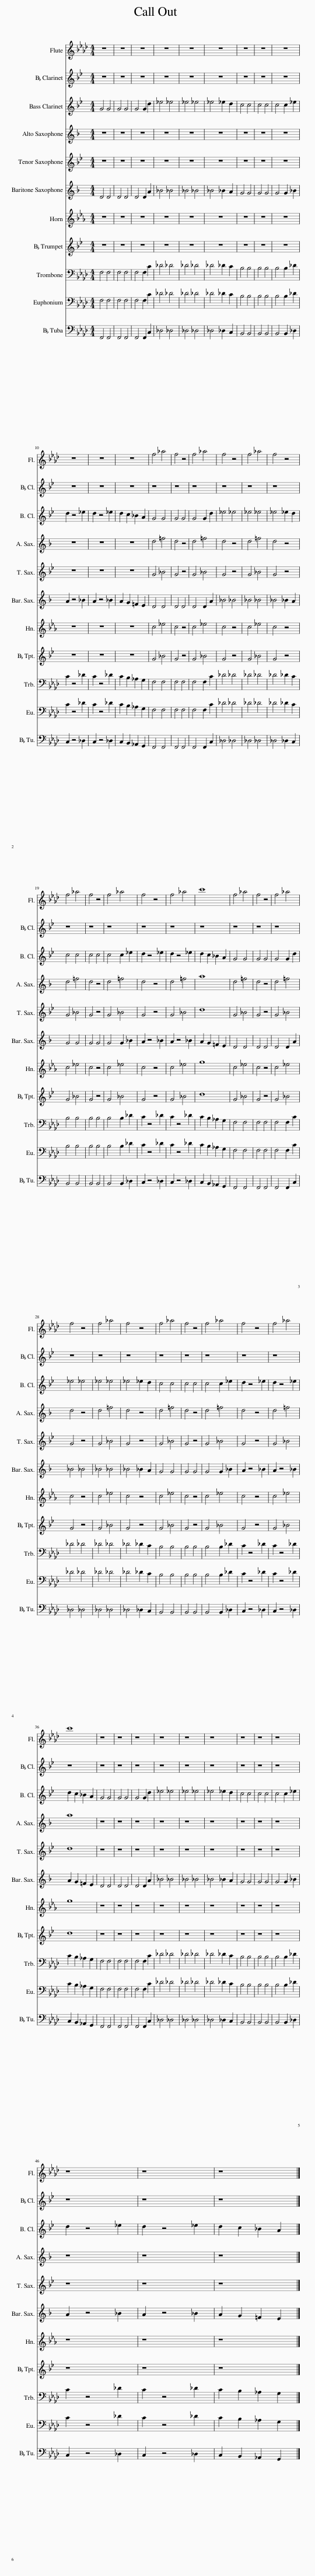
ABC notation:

X:1
%%score 1 2 3 4 5 6 7 8 9 10
L:1/8
M:4/4
I:linebreak $
K:Ab
V:1 treble
V:2 treble transpose=-14
V:3 treble transpose=-9
V:4 treble transpose=-14
V:5 treble transpose=-21
V:6 treble transpose=-7
V:7 treble transpose=-2
V:8 bass
V:9 bass
V:10 bass
V:1
 z8 | z8 | z8 | z8 | z8 | %5
 z8 | z8 | z8 | z8 |$ z8 | %10
 z8 | z8 | f4 _a4 | f4 z4 | f4 _a4 | %15
 f4 z4 | f4 _a4 | f4 z4 |$ f4 _a4 | f4 z4 | %20
 f4 _a4 | f4 z4 | f4 _a4 | c'8 | f4 _a4 | %25
 f4 z4 | f4 _a4 |$ f4 z4 | f4 _a4 | f4 z4 | %30
 f4 _a4 | f4 z4 | f4 _a4 | f4 z4 | f4 _a4 |$ %35
 c'8 | z8 | z8 | z8 | z8 | %40
 z8 | z8 | z8 | z8 | z8 |$ %45
 z8 | z8 | z8 |] %48
V:2
[K:Bb] G4 G4 | G4 G4 | G4 G2 d2 | _e4 _e4 | _e4 _e4 | %5
 _e4 _e2 d2 | c4 c4 | c4 c4 | c4 c2 _e2 |$ d2 z4 _e2 | %10
 d2 z4 _e2 | d2 c2 _B2 A2 | G4 G4 | G4 G4 | G4 G2 d2 | %15
 _e4 _e4 | _e4 _e4 | _e4 _e2 d2 |$ c4 c4 | c4 c4 | %20
 c4 c2 _e2 | d2 z4 _e2 | d2 z4 _e2 | d2 c2 _B2 A2 | G4 G4 | %25
 G4 G4 | G4 G2 d2 |$ _e4 _e4 | _e4 _e4 | _e4 _e2 d2 | %30
 c4 c4 | c4 c4 | c4 c2 _e2 | d2 z4 _e2 | d2 z4 _e2 |$ %35
 d2 c2 _B2 A2 | G4 G4 | G4 G4 | G4 G2 d2 | _e4 _e4 | %40
 _e4 _e4 | _e4 _e2 d2 | c4 c4 | c4 c4 | c4 c2 _e2 |$ %45
 d2 z4 _e2 | d2 z4 _e2 | d2 c2 _B2 A2 |] %48
V:3
[K:F] z8 | z8 | z8 | z8 | z8 | %5
 z8 | z8 | z8 | z8 |$ z8 | %10
 z8 | z8 | d4 =f4 | d4 z4 | d4 =f4 | %15
 d4 z4 | d4 =f4 | d4 z4 |$ d4 =f4 | d4 z4 | %20
 d4 =f4 | d4 z4 | d4 =f4 | a8 | d4 =f4 | %25
 d4 z4 | d4 =f4 |$ d4 z4 | d4 =f4 | d4 z4 | %30
 d4 =f4 | d4 z4 | d4 =f4 | d4 z4 | d4 =f4 |$ %35
 a8 | z8 | z8 | z8 | z8 | %40
 z8 | z8 | z8 | z8 | z8 |$ %45
 z8 | z8 | z8 |] %48
V:4
[K:Bb] z8 | z8 | z8 | z8 | z8 | %5
 z8 | z8 | z8 | z8 |$ z8 | %10
 z8 | z8 | G4 _B4 | G4 z4 | G4 _B4 | %15
 G4 z4 | G4 _B4 | G4 z4 |$ G4 _B4 | G4 z4 | %20
 G4 _B4 | G4 z4 | G4 _B4 | d8 | G4 _B4 | %25
 G4 z4 | G4 _B4 |$ G4 z4 | G4 _B4 | G4 z4 | %30
 G4 _B4 | G4 z4 | G4 _B4 | G4 z4 | G4 _B4 |$ %35
 d8 | z8 | z8 | z8 | z8 | %40
 z8 | z8 | z8 | z8 | z8 |$ %45
 z8 | z8 | z8 |] %48
V:5
[K:F] D4 D4 | D4 D4 | D4 D2 A2 | _B4 _B4 | _B4 _B4 | %5
 _B4 _B2 A2 | G4 G4 | G4 G4 | G4 G2 _B2 |$ A2 z4 _B2 | %10
 A2 z4 _B2 | A2 G2 =F2 E2 | D4 D4 | D4 D4 | D4 D2 A2 | %15
 _B4 _B4 | _B4 _B4 | _B4 _B2 A2 |$ G4 G4 | G4 G4 | %20
 G4 G2 _B2 | A2 z4 _B2 | A2 z4 _B2 | A2 G2 =F2 E2 | D4 D4 | %25
 D4 D4 | D4 D2 A2 |$ _B4 _B4 | _B4 _B4 | _B4 _B2 A2 | %30
 G4 G4 | G4 G4 | G4 G2 _B2 | A2 z4 _B2 | A2 z4 _B2 |$ %35
 A2 G2 =F2 E2 | D4 D4 | D4 D4 | D4 D2 A2 | _B4 _B4 | %40
 _B4 _B4 | _B4 _B2 A2 | G4 G4 | G4 G4 | G4 G2 _B2 |$ %45
 A2 z4 _B2 | A2 z4 _B2 | A2 G2 =F2 E2 |] %48
V:6
[K:Eb] z8 | z8 | z8 | z8 | z8 | %5
 z8 | z8 | z8 | z8 |$ z8 | %10
 z8 | z8 | c4 _e4 | c4 z4 | c4 _e4 | %15
 c4 z4 | c4 _e4 | c4 z4 |$ c4 _e4 | c4 z4 | %20
 c4 _e4 | c4 z4 | c4 _e4 | g8 | c4 _e4 | %25
 c4 z4 | c4 _e4 |$ c4 z4 | c4 _e4 | c4 z4 | %30
 c4 _e4 | c4 z4 | c4 _e4 | c4 z4 | c4 _e4 |$ %35
 g8 | z8 | z8 | z8 | z8 | %40
 z8 | z8 | z8 | z8 | z8 |$ %45
 z8 | z8 | z8 |] %48
V:7
[K:Bb] z8 | z8 | z8 | z8 | z8 | %5
 z8 | z8 | z8 | z8 |$ z8 | %10
 z8 | z8 | G4 _B4 | G4 z4 | G4 _B4 | %15
 G4 z4 | G4 _B4 | G4 z4 |$ G4 _B4 | G4 z4 | %20
 G4 _B4 | G4 z4 | G4 _B4 | d8 | G4 _B4 | %25
 G4 z4 | G4 _B4 |$ G4 z4 | G4 _B4 | G4 z4 | %30
 G4 _B4 | G4 z4 | G4 _B4 | G4 z4 | G4 _B4 |$ %35
 d8 | z8 | z8 | z8 | z8 | %40
 z8 | z8 | z8 | z8 | z8 |$ %45
 z8 | z8 | z8 |] %48
V:8
 F,4 F,4 | F,4 F,4 | F,4 F,2 C2 | _D4 _D4 | _D4 _D4 | %5
 _D4 _D2 C2 | B,4 B,4 | B,4 B,4 | B,4 B,2 _D2 |$ C2 z4 _D2 | %10
 C2 z4 _D2 | C2 B,2 _A,2 G,2 | F,4 F,4 | F,4 F,4 | F,4 F,2 C2 | %15
 _D4 _D4 | _D4 _D4 | _D4 _D2 C2 |$ B,4 B,4 | B,4 B,4 | %20
 B,4 B,2 _D2 | C2 z4 _D2 | C2 z4 _D2 | C2 B,2 _A,2 G,2 | F,4 F,4 | %25
 F,4 F,4 | F,4 F,2 C2 |$ _D4 _D4 | _D4 _D4 | _D4 _D2 C2 | %30
 B,4 B,4 | B,4 B,4 | B,4 B,2 _D2 | C2 z4 _D2 | C2 z4 _D2 |$ %35
 C2 B,2 _A,2 G,2 | F,4 F,4 | F,4 F,4 | F,4 F,2 C2 | _D4 _D4 | %40
 _D4 _D4 | _D4 _D2 C2 | B,4 B,4 | B,4 B,4 | B,4 B,2 _D2 |$ %45
 C2 z4 _D2 | C2 z4 _D2 | C2 B,2 _A,2 G,2 |] %48
V:9
 F,4 F,4 | F,4 F,4 | F,4 F,2 C2 | _D4 _D4 | _D4 _D4 | %5
 _D4 _D2 C2 | B,4 B,4 | B,4 B,4 | B,4 B,2 _D2 |$ C2 z4 _D2 | %10
 C2 z4 _D2 | C2 B,2 _A,2 G,2 | F,4 F,4 | F,4 F,4 | F,4 F,2 C2 | %15
 _D4 _D4 | _D4 _D4 | _D4 _D2 C2 |$ B,4 B,4 | B,4 B,4 | %20
 B,4 B,2 _D2 | C2 z4 _D2 | C2 z4 _D2 | C2 B,2 _A,2 G,2 | F,4 F,4 | %25
 F,4 F,4 | F,4 F,2 C2 |$ _D4 _D4 | _D4 _D4 | _D4 _D2 C2 | %30
 B,4 B,4 | B,4 B,4 | B,4 B,2 _D2 | C2 z4 _D2 | C2 z4 _D2 |$ %35
 C2 B,2 _A,2 G,2 | F,4 F,4 | F,4 F,4 | F,4 F,2 C2 | _D4 _D4 | %40
 _D4 _D4 | _D4 _D2 C2 | B,4 B,4 | B,4 B,4 | B,4 B,2 _D2 |$ %45
 C2 z4 _D2 | C2 z4 _D2 | C2 B,2 _A,2 G,2 |] %48
V:10
 F,,4 F,,4 | F,,4 F,,4 | F,,4 F,,2 C,2 | _D,4 _D,4 | _D,4 _D,4 | %5
 _D,4 _D,2 C,2 | B,,4 B,,4 | B,,4 B,,4 | B,,4 B,,2 _D,2 |$ C,2 z4 _D,2 | %10
 C,2 z4 _D,2 | C,2 B,,2 _A,,2 G,,2 | F,,4 F,,4 | F,,4 F,,4 | F,,4 F,,2 C,2 | %15
 _D,4 _D,4 | _D,4 _D,4 | _D,4 _D,2 C,2 |$ B,,4 B,,4 | B,,4 B,,4 | %20
 B,,4 B,,2 _D,2 | C,2 z4 _D,2 | C,2 z4 _D,2 | C,2 B,,2 _A,,2 G,,2 | F,,4 F,,4 | %25
 F,,4 F,,4 | F,,4 F,,2 C,2 |$ _D,4 _D,4 | _D,4 _D,4 | _D,4 _D,2 C,2 | %30
 B,,4 B,,4 | B,,4 B,,4 | B,,4 B,,2 _D,2 | C,2 z4 _D,2 | C,2 z4 _D,2 |$ %35
 C,2 B,,2 _A,,2 G,,2 | F,,4 F,,4 | F,,4 F,,4 | F,,4 F,,2 C,2 | _D,4 _D,4 | %40
 _D,4 _D,4 | _D,4 _D,2 C,2 | B,,4 B,,4 | B,,4 B,,4 | B,,4 B,,2 _D,2 |$ %45
 C,2 z4 _D,2 | C,2 z4 _D,2 | C,2 B,,2 _A,,2 G,,2 |] %48
